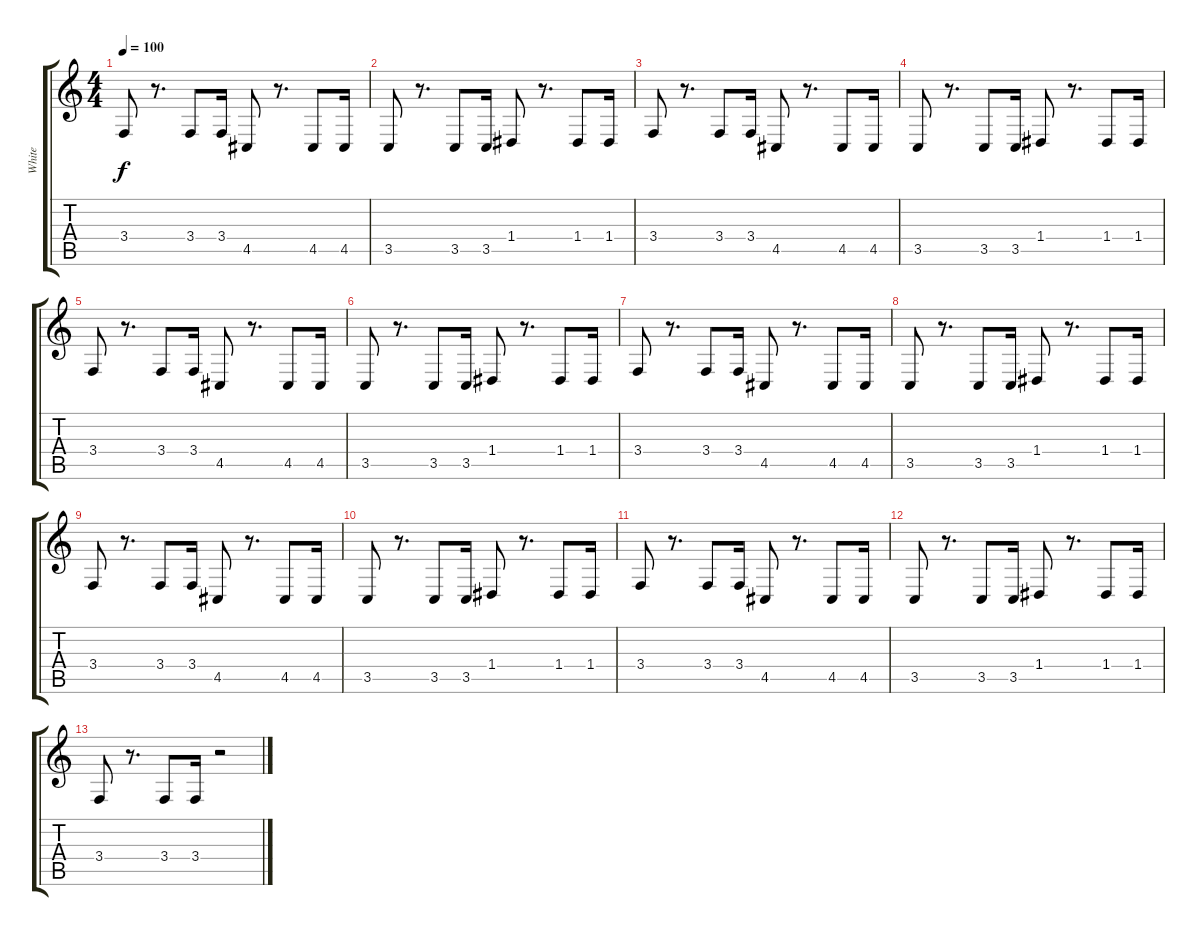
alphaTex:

\track ("     White" "     White") {instrument lead8bassandlead}
\staff {score tabs}
\tuning (E4 B3 G3 D3 A2 E2) {hide}
\ts (4 4)
\tempo 100
\clef g2
\ks c
3.4.8{dy f} r.8{d} 3.4.8 3.4.16 4.5.8 r.8{d} 4.5.8 4.5.16 |
3.5.8{volume 10} r.8{d} 3.5.8 3.5.16 1.4.8 r.8{d} 1.4.8 1.4.16 |
3.4.8 r.8{d} 3.4.8 3.4.16 4.5.8 r.8{d} 4.5.8 4.5.16 |
3.5.8{volume 10} r.8{d} 3.5.8 3.5.16 1.4.8 r.8{d} 1.4.8 1.4.16 |
3.4.8 r.8{d} 3.4.8 3.4.16 4.5.8 r.8{d} 4.5.8 4.5.16 |
3.5.8{volume 10} r.8{d} 3.5.8 3.5.16 1.4.8 r.8{d} 1.4.8 1.4.16 |
3.4.8 r.8{d} 3.4.8 3.4.16 4.5.8 r.8{d} 4.5.8 4.5.16 |
3.5.8{volume 10} r.8{d} 3.5.8 3.5.16 1.4.8 r.8{d} 1.4.8 1.4.16 |
3.4.8 r.8{d} 3.4.8 3.4.16 4.5.8 r.8{d} 4.5.8 4.5.16 |
3.5.8{volume 10} r.8{d} 3.5.8 3.5.16 1.4.8 r.8{d} 1.4.8 1.4.16 |
3.4.8 r.8{d} 3.4.8 3.4.16 4.5.8 r.8{d} 4.5.8 4.5.16 |
3.5.8{volume 10} r.8{d} 3.5.8 3.5.16 1.4.8 r.8{d} 1.4.8 1.4.16 |
3.4.8 r.8{d} 3.4.8 3.4.16 r.2
